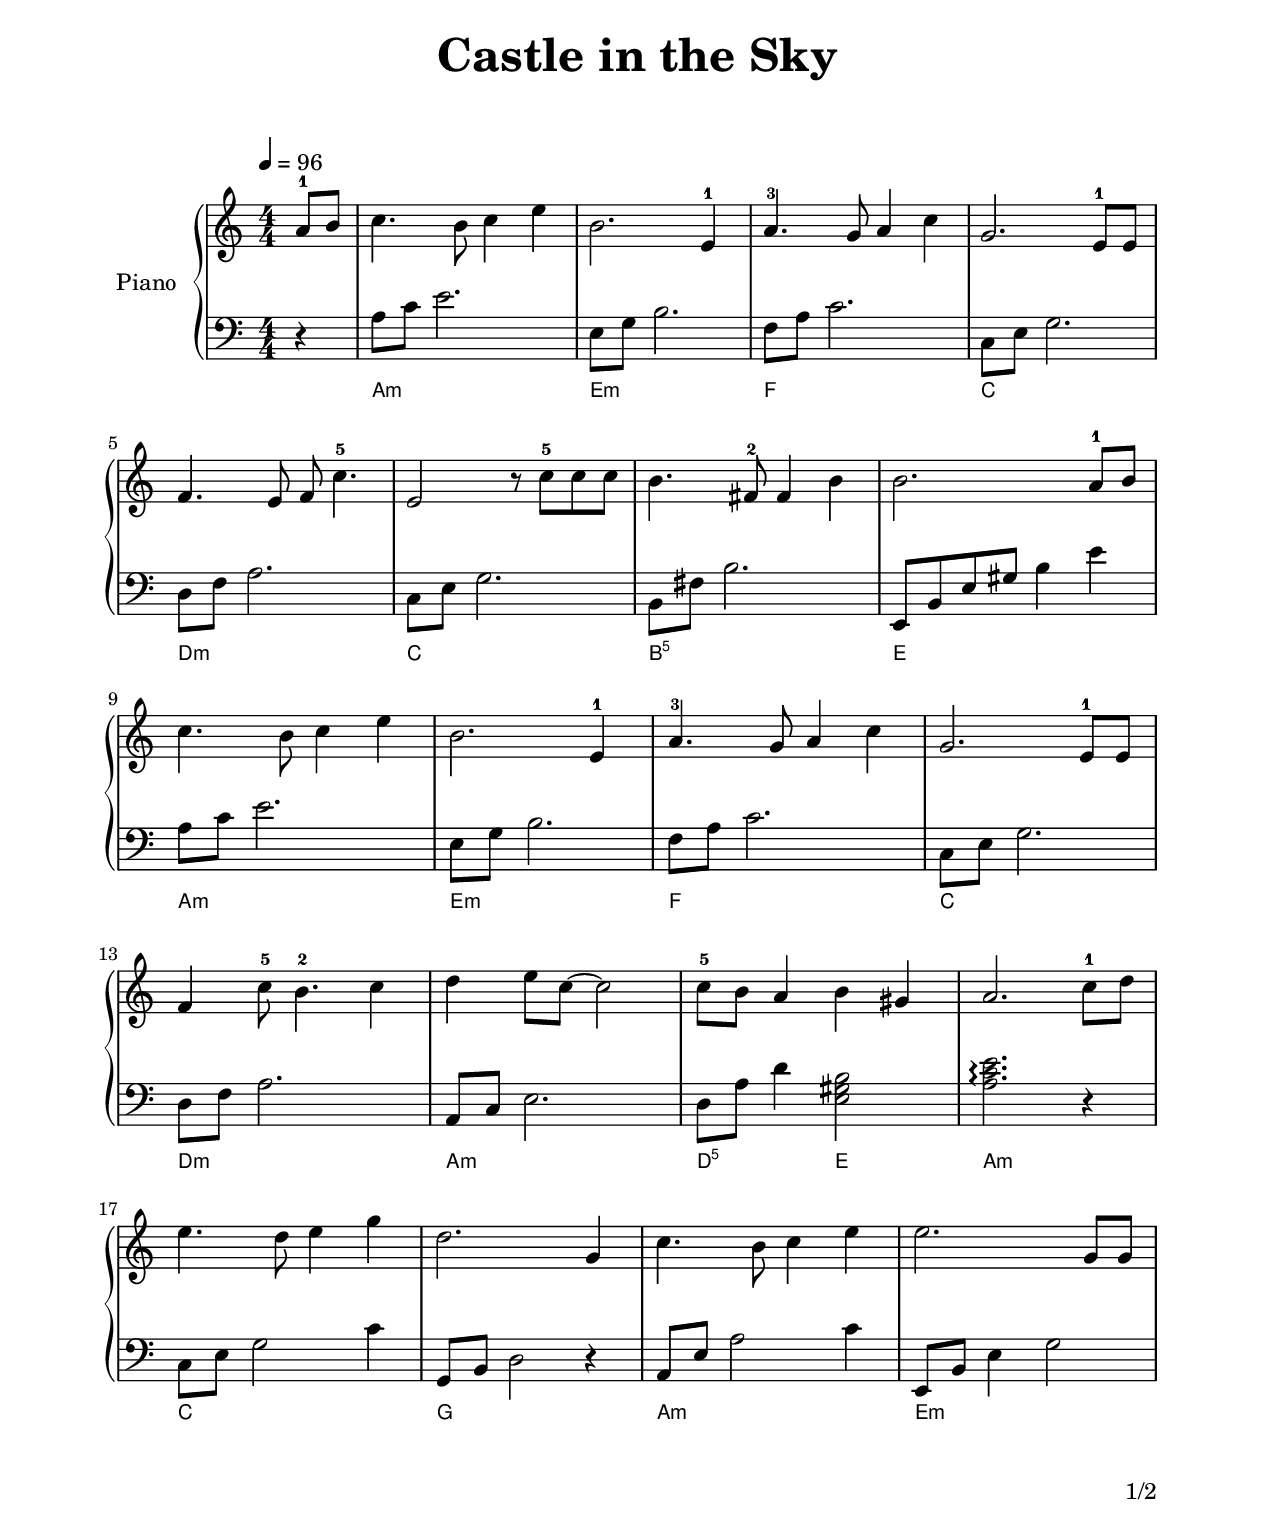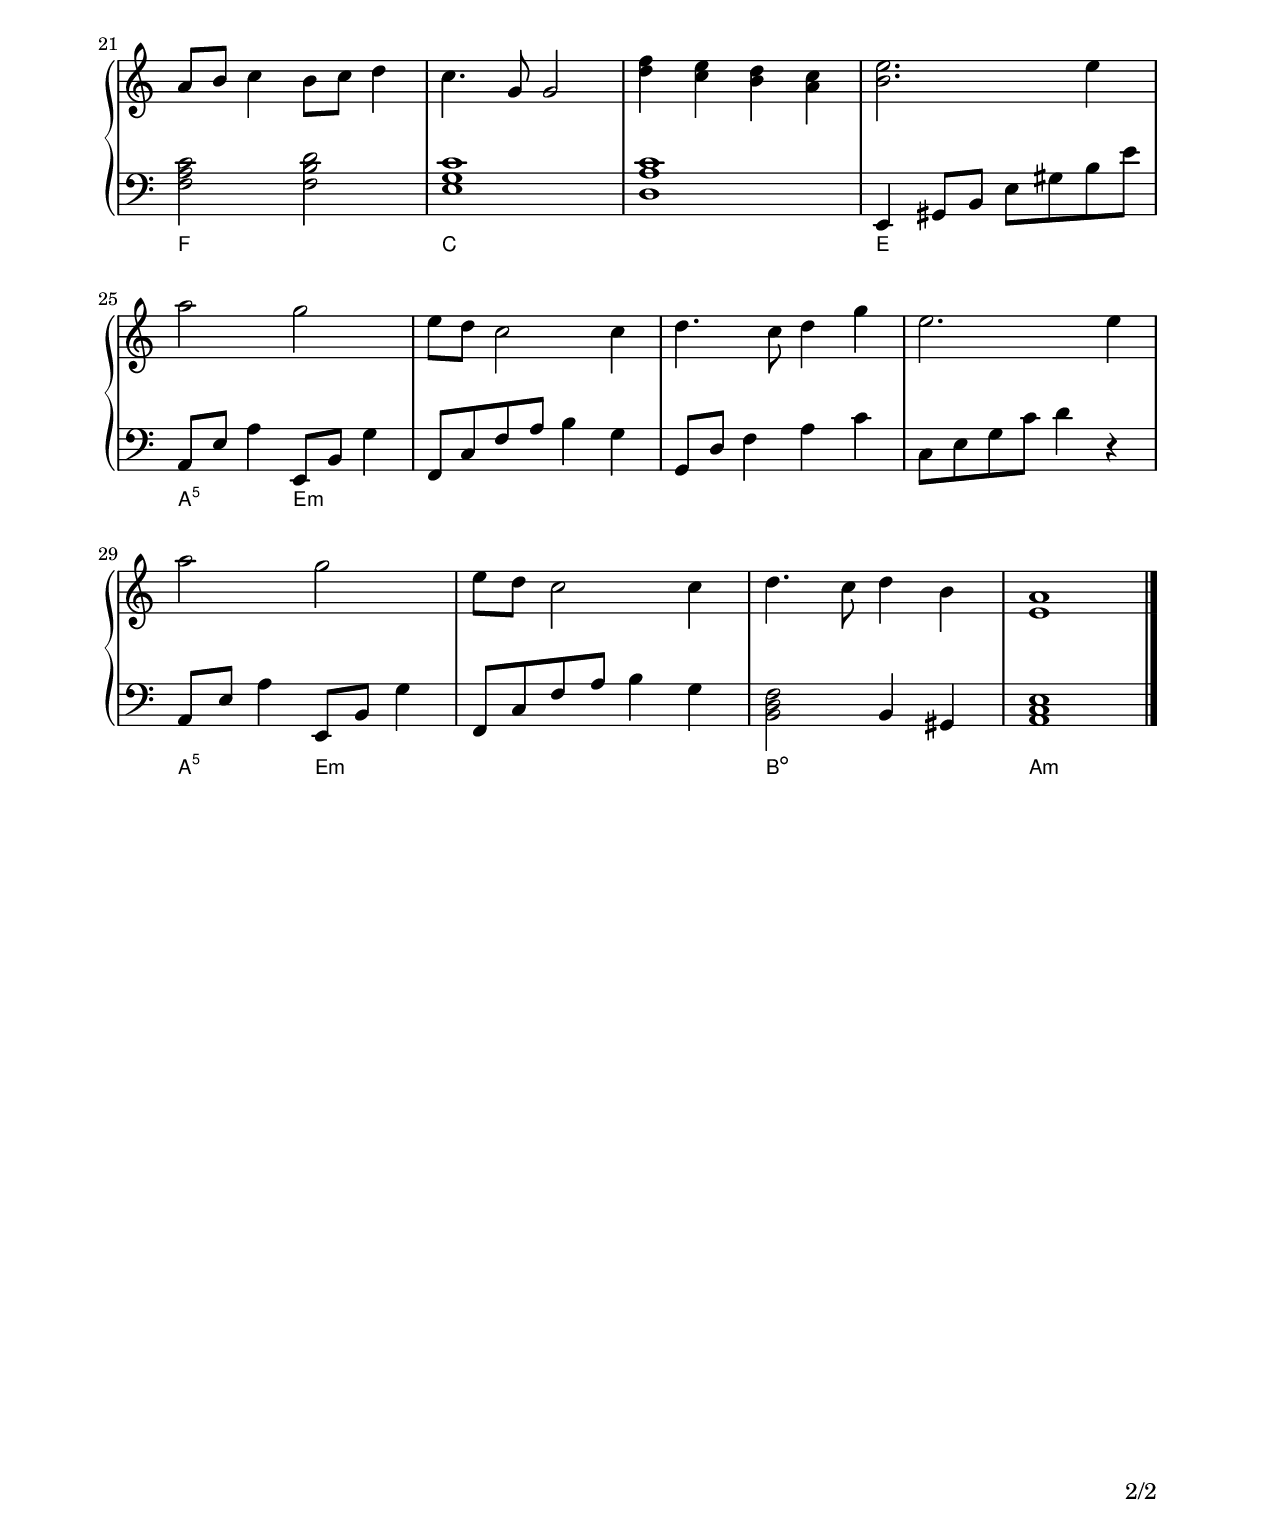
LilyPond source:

\version "2.24.3"
\include "../settings.v1.ly"

\header {
  title = \markup \override #'((font-size . 6)) "Castle in the Sky"
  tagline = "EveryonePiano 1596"
}

\paper {
  total-page = 2
}

C     = { c8  e8  g2.  }
Dm    = { d8  f8  a2.  }
Em    = { e8  g8  b2.  }
F     = { f8  a8  c'2. }
AmI   = { a8  c'8 e'2. }
AmII  = { a,8 c8  e2.  }
Bfive = { b,8 fs8 b2.  }

\markup \vspace #1.5

\score {
  \new PianoStaff \with {
    instrumentName = "Piano"
  } <<
    \new Staff {
      \tempo 4 = 96
      \clef treble
      \key c \major
      \time 4/4
      
      \partial 4 a'8^1  b'8 | c''4. b'8 c''4 e''4 | b'2. e'4^1 | a'4.^3 g'8 a'4 c''4 | g'2. e'8^1 e'8 \break | f'4. e'8 f'8 c''4.^5   | e'2 r8 c''8^5 c''8 c''8 | b'4.     fs'8^2 fs'4 b'4  | b'2. a'8^1  b'8  \break
                            | c''4. b'8 c''4 e''4 | b'2. e'4^1 | a'4.^3 g'8 a'4 c''4 | g'2. e'8^1 e'8 \break | f'4 c''8^5 b'4.^2 c''4 | d''4 e''8 c''8~ c''2    | c''8^5 b'8 a'4  b'4  gs'4 | a'2. c''8^1 d''8 \break

                          | e''4. d''8 e''4 g''4       | d''2. g'4     | c''4. b'8 c''4 e''4                                   | e''2. g'8  g'8      \break
                          | a'8 b'8 c''4 b'8 c''8 d''4 | c''4. g'8 g'2 | <<d''4 f''4>> <<c''4 e''4>> <<b'4 d''4>> <<a'4 c''4>> | <<b'2. e''2.>> e''4 \break
                 
                          | a''2 g''2 | e''8 d''8 c''2 c''4 | d''4. c''8 d''4 g''4 | e''2. e''4 \break
                          | a''2 g''2 | e''8 d''8 c''2 c''4 | d''4. c''8 d''4 b'4  | <e' a'>1   | \bar "|."
    }
    \new Staff {
      \clef bass
      \key c \major
      \time 4/4
      
      r4 | \AmI | \Em | \F | \C | \Dm | \C    | \Bfive              | e,8 b,8 e8 gs8 b4 e'4   |
         | \AmI | \Em | \F | \C | \Dm | \AmII | d8 a8 d'4 <e gs b>2 | <a c' e'>2.\arpeggio r4 |

         | c8 e8 g2 c'4        | g,8 b,8 d2 r4 | a,8 e8 a2 c'4 | e,8 b,8 e4 g2              |
         | <f a c'>2 <f b d'>2 | <e g c'>1     | <d a c'>1     | e,4 gs,8 b,8 e8 gs8 b8 e'8 |
         
         | a,8 e8 a4 e,8 b,8 g4 | f,8 c8 f8 a8 b4 g4 | g,8 d8 f4 a4 c'4   | c8 e8 g8 c'8 d'4 r4 |
         | a,8 e8 a4 e,8 b,8 g4 | f,8 c8 f8 a8 b4 g4 | <b, d f>2 b,4 gs,4 | <a, c e>1           |
    }
    \chords {
      r4 | a1:m | e1:m | f1 | c1 | d1:m | c1   | b1:5    | e1       |
         | a1:m | e1:m | f1 | c1 | d1:m | a1:m | d2:5 e2 | a2.:m r4 |
         
         | c1    | g1 | a1:m | e1:m |
         | f2 r2 | c1 | r1   | e1
         |
         
         | a2:5 e2:m | r1 | r1        | r1   |
         | a2:5 e2:m | r1 | b2:dim r2 | a1:m |
    }
  >>
  \layout {}
  \midi {}
}
